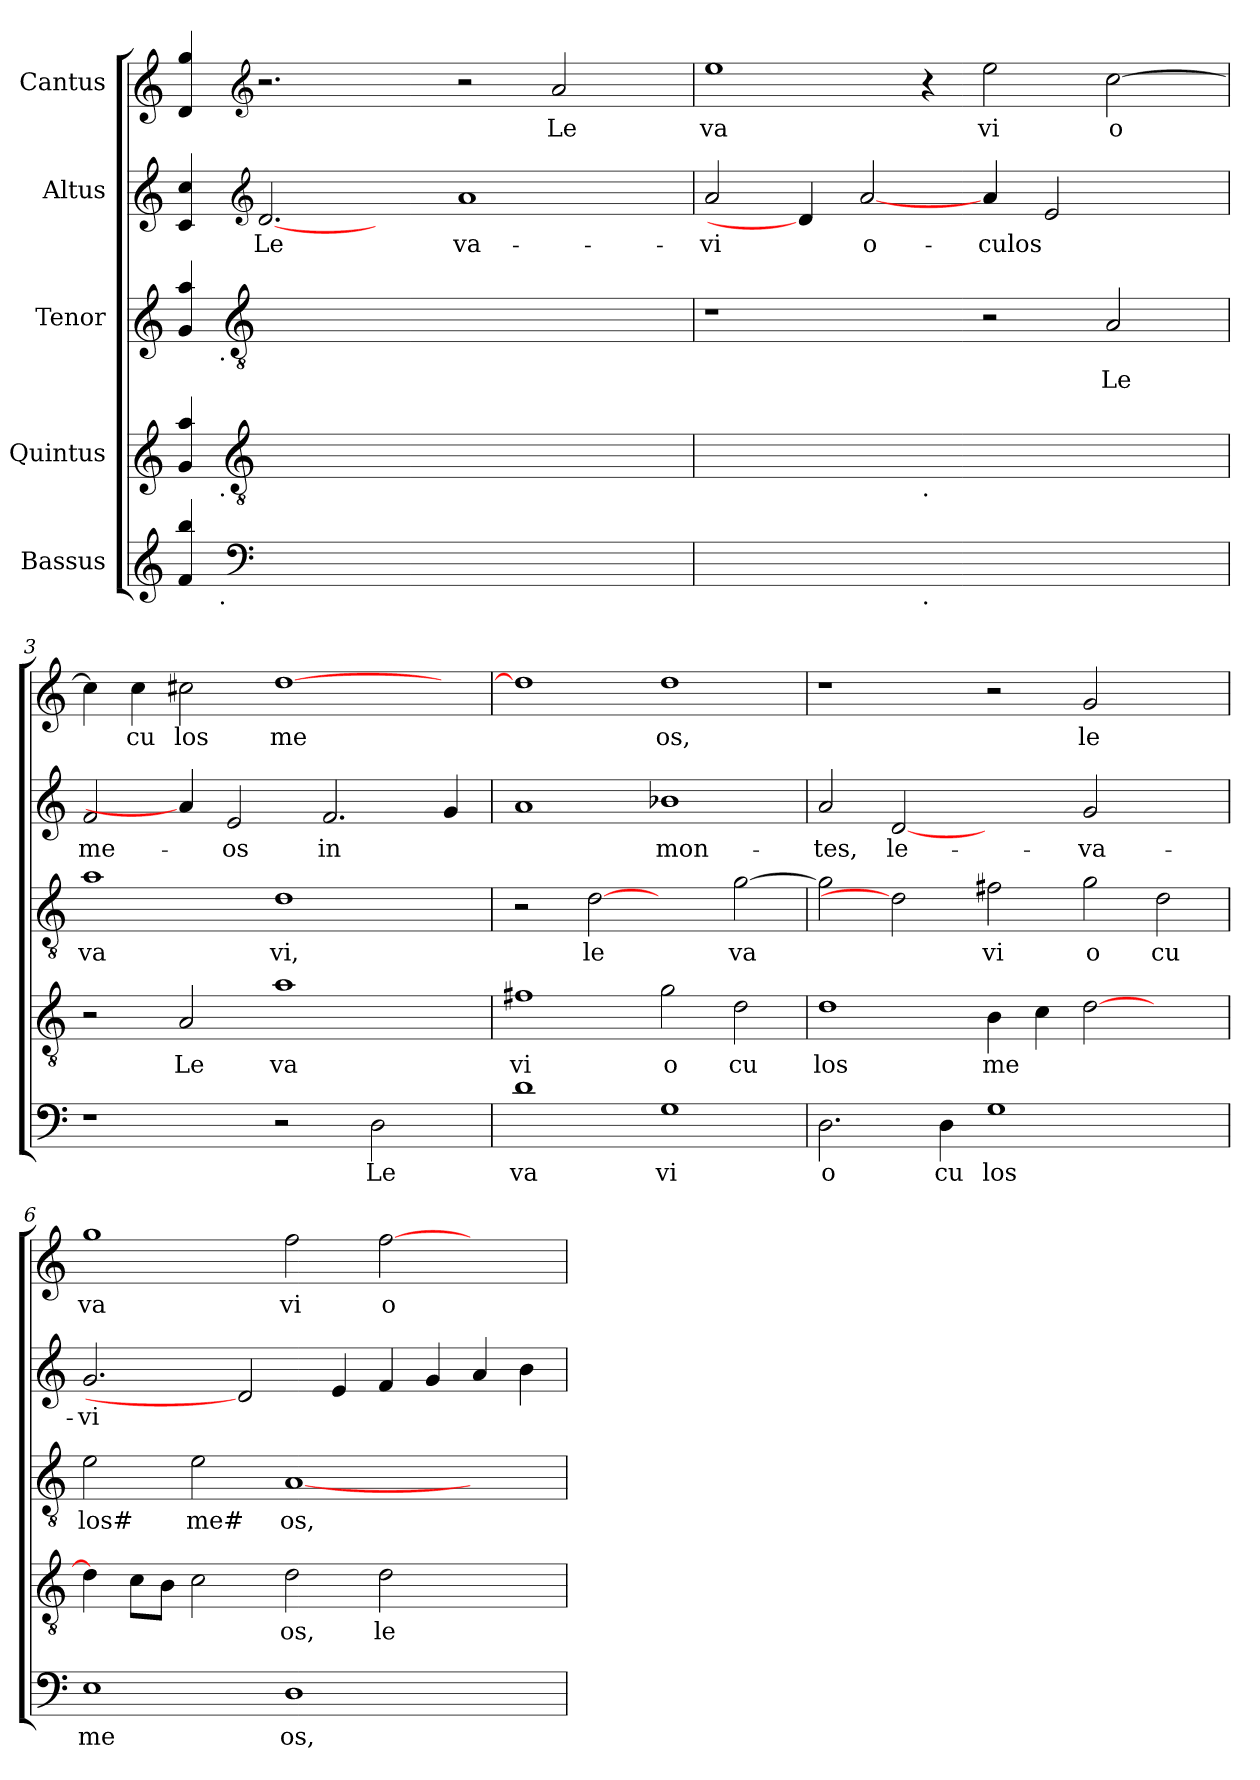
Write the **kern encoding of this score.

**kern	**text	**kern	**text	**kern	**text	**kern	**text	**kern	**text
*part5	*part5	*part4	*part4	*part3	*part3	*part2	*part2	*part1	*part1
*staff5	*staff5	*staff4	*staff4	*staff3	*staff3	*staff2	*staff2	*staff1	*staff1
*I"Bassus	*	*I"Quintus	*	*I"Tenor	*	*I"Altus	*	*I"Cantus	*
*clefG2	*	*clefG2	*	*clefG2	*	*clefG2	*	*clefG2	*
*k[]	*	*k[]	*	*k[]	*	*k[]	*	*k[]	*
=1	=1	=1	=1	=1	=1	=1	=1	=1	=1
*^	*	*^	*	*^	*	*	*	*	*
4f/ 4bb/	8ryy	.	4g/ 4aa/	8ryy	.	4g/ 4aa/	8ryy	.	4c/ 4cc/	.	4d/ 4gg/	.
!	!	!	!	!	!	!	!LO:TX:b:t=.	!	!	!	!	!
!	!	!	!	!LO:TX:b:t=.	!	!	!	!	!	!	!	!
!	!LO:TX:b:t=.	!	!	!	!	!	!	!	!	!	!	!
.	1ryy	.	.	1ryy	.	.	1ryy	.	.	.	.	.
*clefF4	*	*	*clefGv2	*	*	*clefGv2	*	*	*clefG2	*	*clefG2	*
!	!	!	!	!	!	!	!	!	!	!LO:LY:b	!	!
2.ryy	.	.	2.ryy	.	.	2.ryy	.	.	[2.d	Le	2.r	.
1ryy	.	.	1ryy	.	.	1ryy	.	.	4ryy	.	4ryy	.
.	1ryy	.	.	1ryy	.	.	1ryy	.	.	.	.	.
!	!	!	!	!	!	!	!	!	!	!LO:LY:b	!	!
.	.	.	.	.	.	.	.	.	1a	-va-	2r	.
!	!	!	!	!	!	!	!	!	!	!	!	!LO:LY:b
.	.	.	.	.	.	.	.	.	.	.	2a/	Le
4ryy	.	.	4ryy	.	.	4ryy	.	.	.	.	.	.
.	8ryy	.	.	8ryy	.	.	8ryy	.	.	.	.	.
=2	=2	=2	=2	=2	=2	=2	=2	=2	=2	=2	=2	=2
!	!	!	!	!	!	!	!	!	!	!LO:LY:b	!	!LO:LY:b
*v	*v	*	*	*	*	*v	*v	*	*	*	*	*
*	*	*v	*v	*	*	*	*	*	*	*
1ryy	.	1ryy	.	1r	.	2a/	-vi	1ee	va
.	.	.	.	.	.	4d]	.	.	.
!	!	!	!	!	!	!	!LO:LY:b	!	!
.	.	.	.	.	.	[2a/	o-	.	.
!	!	!LO:TX:b:t=.	!	!	!	!	!	!	!
!LO:TX:b:t=.	!	!	!	!	!	!	!	!	!
4ryy	.	4ryy	.	4ryy	.	.	.	4r	.
!	!	!	!	!	!	!	!LO:LY:b	!	!LO:LY:b
1ryy	.	1ryy	.	2r	.	4a/	-culos	2ee\	vi
.	.	.	.	.	.	2e/	.	.	.
!	!	!	!	!	!LO:LY:b	!	!	!	!LO:LY:b
.	.	.	.	2A/	Le	.	.	[>2cc\	o
.	.	.	.	.	.	4ryy	.	.	.
=3	=3	=3	=3	=3	=3	=3	=3	=3	=3
!	!	!	!	!	!LO:LY:b	!	!LO:LY:b	!	!
1r	.	2r	.	1a	va	2f/	me-	4cc\]	.
!	!	!	!	!	!	!	!	!	!LO:LY:b
.	.	.	.	.	.	.	.	4cc\	cu
!	!	!	!LO:LY:b	!	!	!	!	!	!LO:LY:b
.	.	2A/	Le	.	.	4a/]	.	2cc#X\	los
!	!	!	!	!	!	!	!LO:LY:b	!	!
.	.	.	.	.	.	2e/	-os	.	.
!	!	!	!LO:LY:b	!	!LO:LY:b	!	!	!	!LO:LY:b
2r	.	1a	va	1d	vi,	.	.	[>1dd	me
!	!	!	!	!	!	!	!LO:LY:b	!	!
.	.	.	.	.	.	2.f/	in	.	.
!	!LO:LY:b	!	!	!	!	!	!	!	!
2D\	Le	.	.	.	.	.	.	.	.
4ryy	.	4ryy	.	4ryy	.	4g/	.	4ryy	.
=4	=4	=4	=4	=4	=4	=4	=4	=4	=4
!	!LO:LY:b	!	!LO:LY:b	!	!	!	!	!	!
1d	va	1f#X	vi	2r	.	1a	.	1dd]	.
!	!	!	!	!	!LO:LY:b	!	!	!	!
.	.	.	.	[2d	le	.	.	.	.
!	!LO:LY:b	!	!LO:LY:b	!	!	!	!LO:LY:b	!	!LO:LY:b
1G	vi	2g\	o	2ryy	.	1b-X	mon-	1dd	os,
!	!	!	!LO:LY:b	!	!LO:LY:b	!	!	!	!
.	.	2d\	cu	[>2g\	va	.	.	.	.
=5	=5	=5	=5	=5	=5	=5	=5	=5	=5
!	!LO:LY:b	!	!LO:LY:b	!	!	!	!LO:LY:b	!	!
2.D\	o	1d	los	2g\]	.	2a/	-tes,	1r	.
!	!	!	!	!	!	!	!LO:LY:b	!	!
.	.	.	.	2d]	.	[2d	le-	.	.
!	!LO:LY:b	!	!	!	!	!	!	!	!
4D\	cu	.	.	.	.	.	.	.	.
!	!LO:LY:b	!	!LO:LY:b	!	!LO:LY:b	!	!	!	!
1G	los	4B\	me	2f#X\	vi	2ryy	.	2r	.
.	.	4c\	.	.	.	.	.	.	.
!	!	!	!	!	!LO:LY:b	!	!LO:LY:b	!	!LO:LY:b
.	.	[>2d\	.	2g\	o	2g/	-va-	2g/	le
!	!	!	!	!	!LO:LY:b	!	!	!	!
2ryy	.	2ryy	.	2d\	cu	2ryy	.	2ryy	.
!!LO:LB:g=z
=6	=6	=6	=6	=6	=6	=6	=6	=6	=6
!	!LO:LY:b	!	!	!	!LO:LY:b	!	!LO:LY:b	!	!LO:LY:b
1E	me	4d\]	.	2e\	los#	2.g/	-vi	1gg	va
.	.	8c\L	.	.	.	.	.	.	.
.	.	8B\J	.	.	.	.	.	.	.
!	!	!	!	!	!LO:LY:b	!	!	!	!
.	.	2c\	.	2e\	me#	.	.	.	.
.	.	.	.	.	.	2d]	.	.	.
!	!LO:LY:b	!	!LO:LY:b	!	!LO:LY:b	!	!	!	!LO:LY:b
1D	os,	2d\	os,	[<1A	os,	.	.	2ff\	vi
.	.	.	.	.	.	4e/	.	.	.
!	!	!	!LO:LY:b	!	!	!	!	!	!LO:LY:b
.	.	2d\	le	.	.	4f/	.	[>2ff\	o
.	.	.	.	.	.	4g/	.	.	.
2ryy	.	2ryy	.	2ryy	.	4a/	.	2ryy	.
.	.	.	.	.	.	4b\	.	.	.
=	=	=	=	=	=	=	=	=	=
*-	*-	*-	*-	*-	*-	*-	*-	*-	*-
